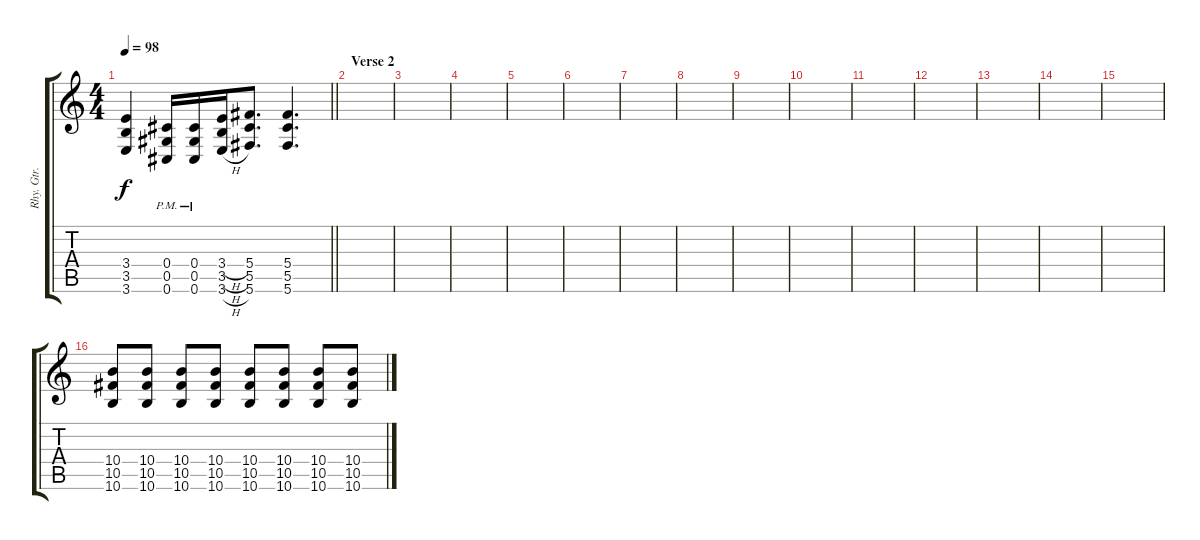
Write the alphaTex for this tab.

\track ("Rhy. Gtr. 2" "Rhy. Gtr. ") {instrument distortionguitar}
\staff {score tabs}
\tuning (Eb4 Bb3 Gb3 Db3 Ab2 Db2) {hide}
\ts (4 4)
\tempo 98
\clef g2
\barLineRight lightlight
\ks c
(3.4 3.5 3.6).4{dy f} (0.4{pm} 0.5{pm} 0.6{pm}).16 (0.4{pm} 0.5{pm} 0.6{pm}).16 (3.4{h} 3.5{h} 3.6{h}).16 (5.4 5.5 5.6).8{d} (5.4 5.5 5.6).4{d} |
\section ("" "Verse 2")
|
|
|
|
|
|
|
|
|
|
|
|
|
|
(10.4 10.5 10.6).8 (10.4 10.5 10.6).8 (10.4 10.5 10.6).8 (10.4 10.5 10.6).8 (10.4 10.5 10.6).8 (10.4 10.5 10.6).8 (10.4 10.5 10.6).8 (10.4 10.5 10.6).8
